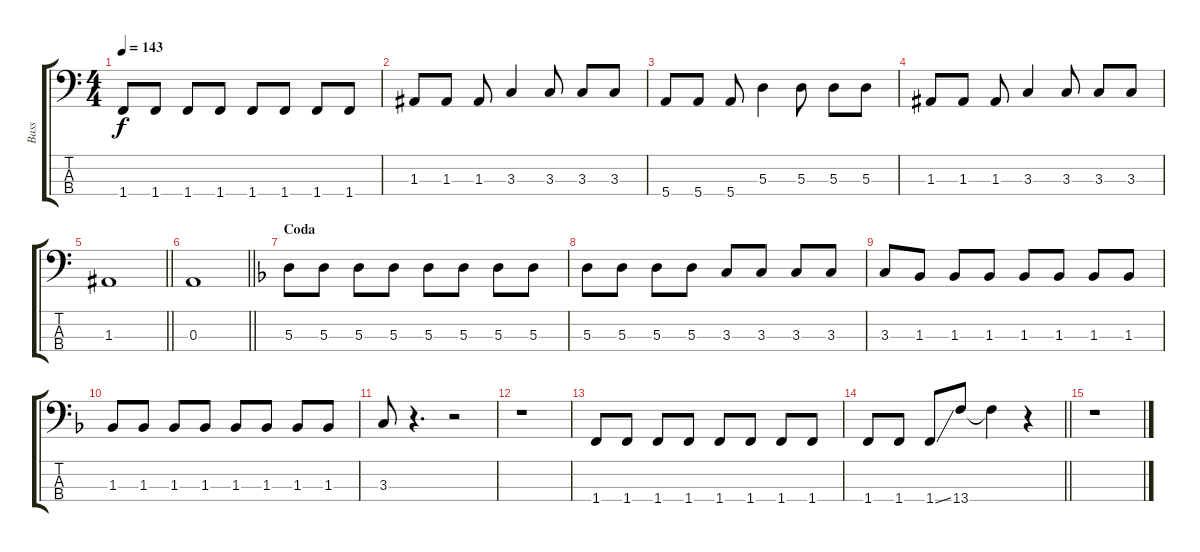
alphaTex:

\track ("Bass" "Bass") {instrument electricbassfinger}
\staff {score tabs}
\tuning (G2 D2 A1 E1) {hide}
\ts (4 4)
\tempo 143
\clef f4
\ks c
1.4.8{dy f} 1.4.8 1.4.8 1.4.8 1.4.8 1.4.8 1.4.8 1.4.8 |
1.3.8 1.3.8 1.3.8 3.3.4 3.3.8 3.3.8 3.3.8 |
5.4.8 5.4.8 5.4.8 5.3.4 5.3.8 5.3.8 5.3.8 |
1.3.8 1.3.8 1.3.8 3.3.4 3.3.8 3.3.8 3.3.8 |
\barLineRight lightlight
1.3.1 |
\barLineRight lightlight
0.3.1 |
\section ("" "Coda")
\ks f
5.3.8 5.3.8 5.3.8 5.3.8 5.3.8 5.3.8 5.3.8 5.3.8 |
5.3.8 5.3.8 5.3.8 5.3.8 3.3.8 3.3.8 3.3.8 3.3.8 |
3.3.8 1.3.8 1.3.8 1.3.8 1.3.8 1.3.8 1.3.8 1.3.8 |
1.3.8 1.3.8 1.3.8 1.3.8 1.3.8 1.3.8 1.3.8 1.3.8 |
3.3.8 r.4{d} r.2 |
r.1 |
1.4.8 1.4.8 1.4.8 1.4.8 1.4.8 1.4.8 1.4.8 1.4.8 |
\barLineRight lightlight
1.4.8 1.4.8 1.4{ss}.8 13.4.8 13.4{t}.4 r.4 |
r.1
